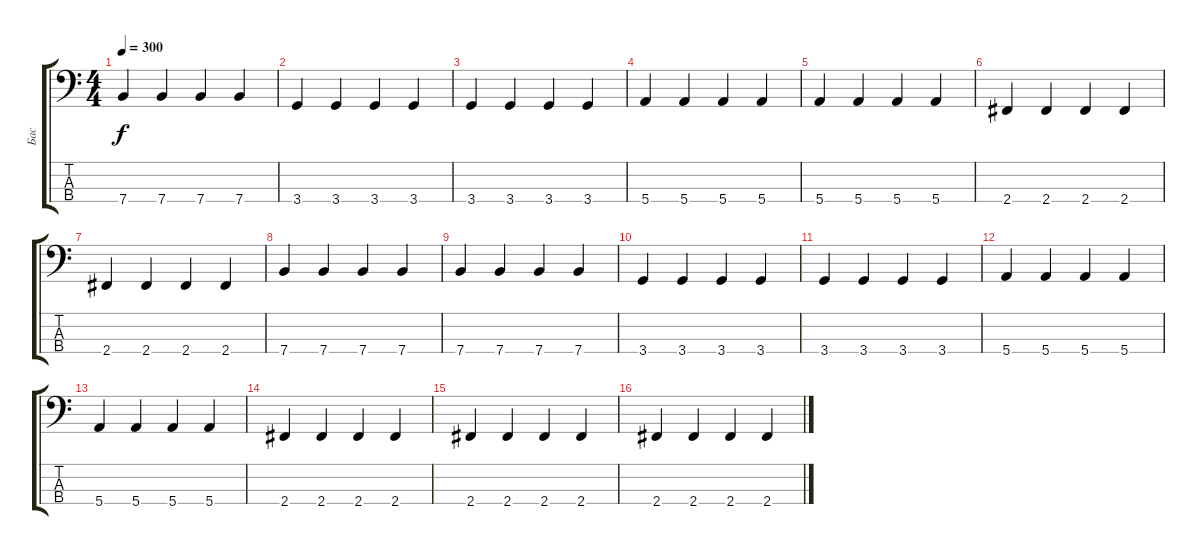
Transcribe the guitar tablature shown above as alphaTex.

\track ("Бас" "Бас") {instrument electricbassfinger}
\staff {score tabs}
\tuning (G2 D2 A1 E1) {hide}
\ts (4 4)
\tempo 300
\clef f4
\ks c
7.4.4{dy f} 7.4.4 7.4.4 7.4.4 |
3.4.4 3.4.4 3.4.4 3.4.4 |
3.4.4 3.4.4 3.4.4 3.4.4 |
5.4.4 5.4.4 5.4.4 5.4.4 |
5.4.4 5.4.4 5.4.4 5.4.4 |
2.4.4 2.4.4 2.4.4 2.4.4 |
2.4.4 2.4.4 2.4.4 2.4.4 |
7.4.4 7.4.4 7.4.4 7.4.4 |
7.4.4 7.4.4 7.4.4 7.4.4 |
3.4.4 3.4.4 3.4.4 3.4.4 |
3.4.4 3.4.4 3.4.4 3.4.4 |
5.4.4 5.4.4 5.4.4 5.4.4 |
5.4.4 5.4.4 5.4.4 5.4.4 |
2.4.4 2.4.4 2.4.4 2.4.4 |
2.4.4 2.4.4 2.4.4 2.4.4 |
2.4.4 2.4.4 2.4.4 2.4.4
